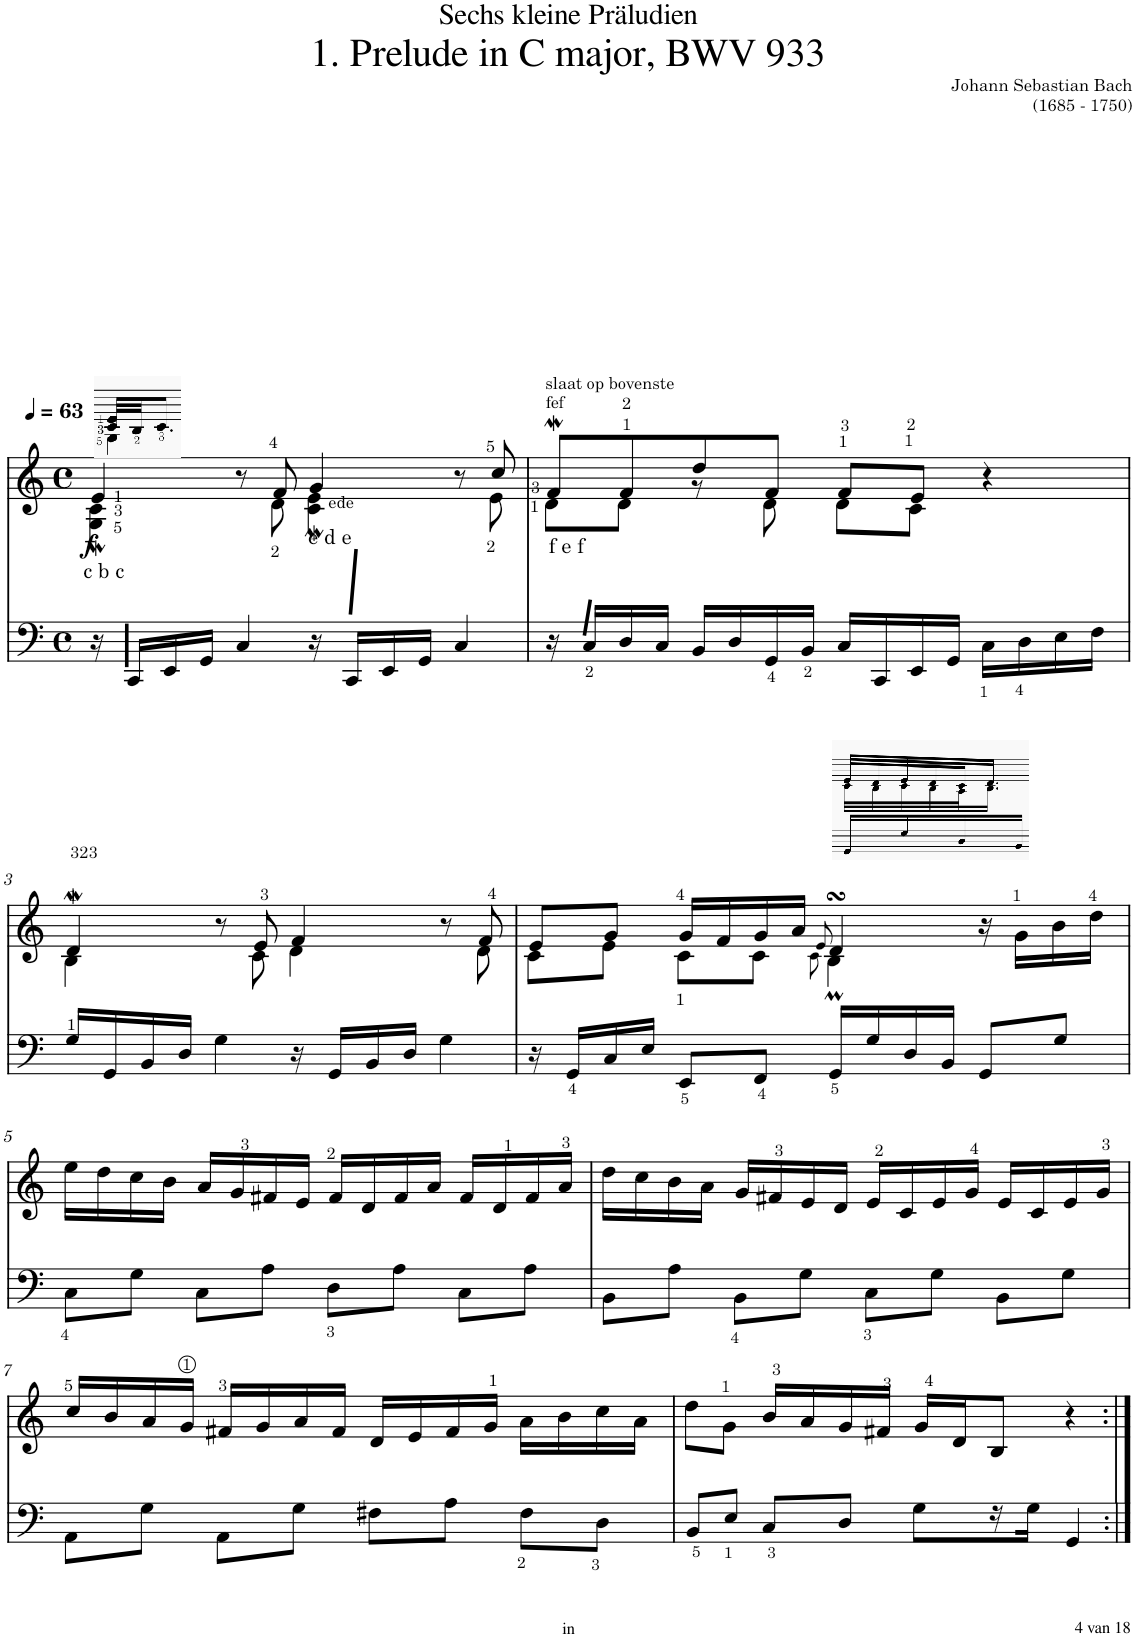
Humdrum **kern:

**kern	**kern	**dynam
*part1	*part1	*part1
*staff2	*staff1	*staff1/2
*I"Harpsichord	*	*
*I'Hch.	*	*
*stria5	*stria5	*
*clefF4	*clefG2	*
*k[]	*k[]	*
*M4/4	*M4/4	*
*met(c)	*met(c)	*
*MM63	*MM63	*
=1	=1	=1
*	*^	*
!	!LO:TX:b:t=c b c	!	!
!	!	!	!LO:DY:b
16r	4e'/	4G\M 4c\M	f
16CC/LL	.	.	.
16EE/	.	.	.
16GG/JJ	.	.	.
4C/	8r	8ryy	.
.	8f/	8d\	.
!	!LO:TX:a:t=ede	!	!
!	!LO:TX:b:t=e d e	!	!
16r	4g/	4c\M 4e\M	.
16CC/LL	.	.	.
16EE/	.	.	.
16GG/JJ	.	.	.
4C/	8r	8ryy	.
.	8cc/	8e\	.
=2	=2	=2	=2
!	!LO:TX:a:t=slaat op bovenste	!	!
!	!LO:TX:a:t=fef	!	!
!	!LO:TX:b:t=f e f	!	!
16r	8fw/L	8d\L	.
16C/LL	.	.	.
16D/	8f/	8d\J	.
16C/JJ	.	.	.
16BB/LL	8dd/	8r	.
16D/	.	.	.
16GG/	8f/J	8d\	.
16BB/JJ	.	.	.
16C/LL	8f/L	8d\L	.
16CC/	.	.	.
16EE/	8e/J	8c\J	.
16GG/JJ	.	.	.
16C\LL	4r	4ryy	.
16D\	.	.	.
16E\	.	.	.
16F\JJ	.	.	.
!!LO:LB:g=z	!!
=3	=3	=3	=3
16G/LL	4dW/	4B\	.
16GG/	.	.	.
16BB/	.	.	.
16D/JJ	.	.	.
4G\	8r	8ryy	.
.	8e/	8c\	.
16r	4f/	4d\	.
16GG/LL	.	.	.
16BB/	.	.	.
16D/JJ	.	.	.
4G\	8r	8ryy	.
.	8f/	8d\	.
=4	=4	=4	=4
16r	8e/L	8c\L	.
16GG/LL	.	.	.
16C/	8g/J	8e\J	.
16E/JJ	.	.	.
8EE/L	16g/LL	8c\L	.
.	16f/	.	.
8FF/J	16g/	8c\J	.
.	16a/JJ	.	.
.	8qe/	8qc\	.
16GG/LL	4dsSSS/	4Bm\	.
16G/	.	.	.
16D/	.	.	.
16BB/JJ	.	.	.
8GG/L	16r	4ryy	.
.	16g\LL	.	.
8G/J	16b\	.	.
.	16dd\JJ	.	.
*	*v	*v	*
!!LO:LB:g=z
=5	=5	=5
8C\L	16ee\LL	.
.	16dd\	.
8G\J	16cc\	.
.	16b\JJ	.
8C\L	16a/LL	.
.	16g/	.
8A\J	16f#X/	.
.	16e/JJ	.
8D\L	16f#/LL	.
.	16d/	.
8A\J	16f#/	.
.	16a/JJ	.
8C\L	16f#/LL	.
.	16d/	.
8A\J	16f#/	.
.	16a/JJ	.
=6	=6	=6
8BB\L	16dd\LL	.
.	16cc\	.
8A\J	16b\	.
.	16a\JJ	.
8BB\L	16g/LL	.
.	16f#X/	.
8G\J	16e/	.
.	16d/JJ	.
8C\L	16e/LL	.
.	16c/	.
8G\J	16e/	.
.	16g/JJ	.
8BB\L	16e/LL	.
.	16c/	.
8G\J	16e/	.
.	16g/JJ	.
!!LO:LB:g=z
=7	=7	=7
8AA\L	16cc/LL	.
.	16b/	.
8G\J	16a/	.
.	16g/JJ	.
8AA\L	16f#X/LL	.
.	16g/	.
8G\J	16a/	.
.	16f#/JJ	.
8F#X\L	16d/LL	.
.	16e/	.
8A\J	16f#/	.
.	16g/JJ	.
8F#\L	16a\LL	.
.	16b\	.
8D\J	16cc\	.
.	16a\JJ	.
=8	=8	=8
8BB/L	8dd\L	.
8E/J	8g\J	.
8C/L	16b/LL	.
.	16a/	.
8D/J	16g/	.
.	16f#X/JJ	.
8G\L	16g/LL	.
.	16d/J	.
16r	8B/J	.
16G\JJ	.	.
4GG/	4r	.
=:|!	=:|!	=:|!
*-	*-	*-
